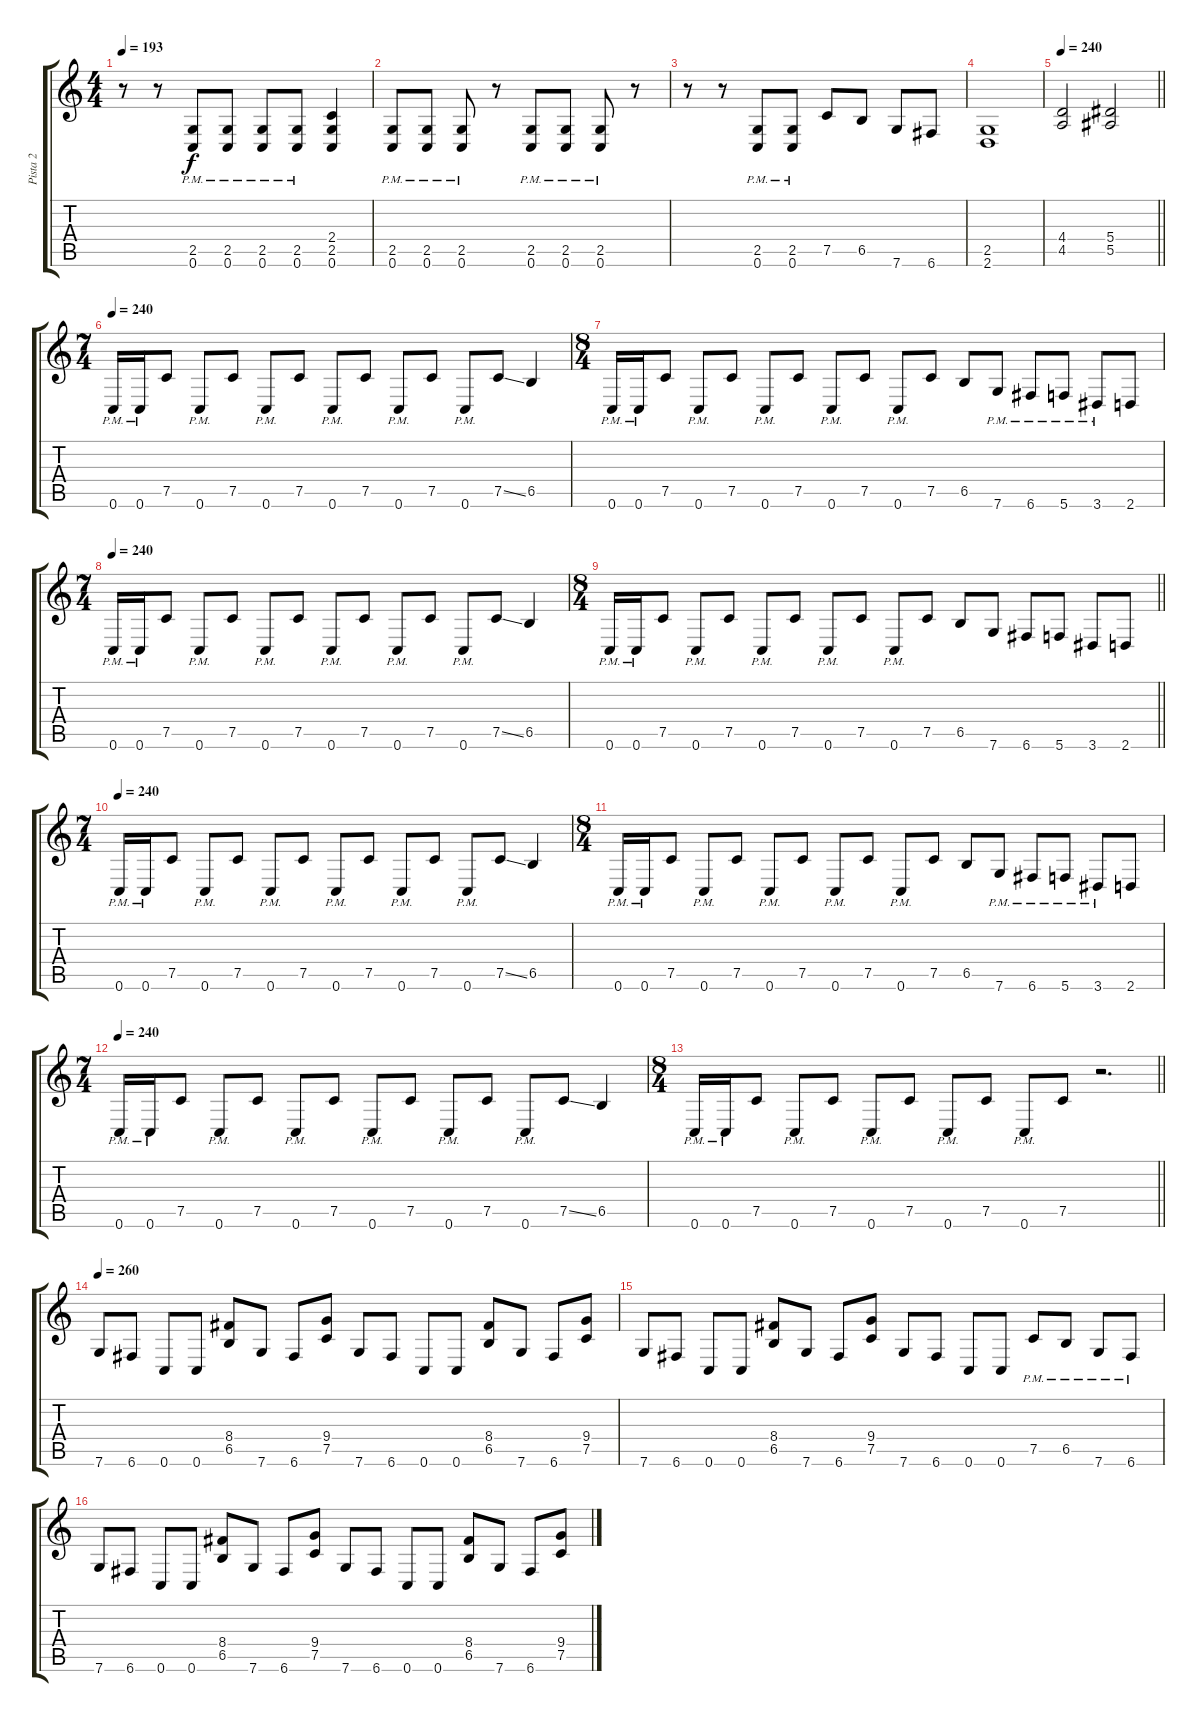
\track ("Pista 2" "Pista 2") {instrument distortionguitar}
\staff {score tabs}
\tuning (C4 G3 Eb3 Bb2 F2 C2) {hide}
\ts (4 4)
\tempo 193
\clef g2
\ks c
r.8{dy f} r.8 (2.5{pm} 0.6{pm}).8 (2.5{pm} 0.6{pm}).8 (2.5{pm} 0.6{pm}).8 (2.5{pm} 0.6{pm}).8 (2.4 2.5 0.6).4 |
(2.5{pm} 0.6{pm}).8 (2.5{pm} 0.6{pm}).8 (2.5{pm} 0.6{pm}).8 r.8 (2.5{pm} 0.6{pm}).8 (2.5{pm} 0.6{pm}).8 (2.5{pm} 0.6{pm}).8 r.8 |
r.8 r.8 (2.5{pm} 0.6{pm}).8 (2.5{pm} 0.6{pm}).8 7.5.8 6.5.8 7.6.8 6.6.8 |
(2.5 2.6).1 |
\tempo 240
\barLineRight lightlight
(4.4 4.5).2 (5.4 5.5).2 |
\ts (7 4)
\tempo 240
0.6{pm}.16 0.6{pm}.16 7.5.8 0.6{pm}.8 7.5.8 0.6{pm}.8 7.5.8 0.6{pm}.8 7.5.8 0.6{pm}.8 7.5.8 0.6{pm}.8 7.5{ss}.8 6.5.4 |
\ts (8 4)
0.6{pm}.16 0.6{pm}.16 7.5.8 0.6{pm}.8 7.5.8 0.6{pm}.8 7.5.8 0.6{pm}.8 7.5.8 0.6{pm}.8 7.5.8 6.5.8 7.6{pm}.8 6.6{pm}.8 5.6{pm}.8 3.6{pm}.8 2.6.8 |
\ts (7 4)
\tempo 240
0.6{pm}.16 0.6{pm}.16 7.5.8 0.6{pm}.8 7.5.8 0.6{pm}.8 7.5.8 0.6{pm}.8 7.5.8 0.6{pm}.8 7.5.8 0.6{pm}.8 7.5{ss}.8 6.5.4 |
\ts (8 4)
\barLineRight lightlight
0.6{pm}.16 0.6{pm}.16 7.5.8 0.6{pm}.8 7.5.8 0.6{pm}.8 7.5.8 0.6{pm}.8 7.5.8 0.6{pm}.8 7.5.8 6.5.8 7.6.8 6.6.8 5.6.8 3.6.8 2.6.8 |
\ts (7 4)
\tempo 240
0.6{pm}.16 0.6{pm}.16 7.5.8 0.6{pm}.8 7.5.8 0.6{pm}.8 7.5.8 0.6{pm}.8 7.5.8 0.6{pm}.8 7.5.8 0.6{pm}.8 7.5{ss}.8 6.5.4 |
\ts (8 4)
0.6{pm}.16 0.6{pm}.16 7.5.8 0.6{pm}.8 7.5.8 0.6{pm}.8 7.5.8 0.6{pm}.8 7.5.8 0.6{pm}.8 7.5.8 6.5.8 7.6{pm}.8 6.6{pm}.8 5.6{pm}.8 3.6{pm}.8 2.6.8 |
\ts (7 4)
\tempo 240
0.6{pm}.16 0.6{pm}.16 7.5.8 0.6{pm}.8 7.5.8 0.6{pm}.8 7.5.8 0.6{pm}.8 7.5.8 0.6{pm}.8 7.5.8 0.6{pm}.8 7.5{ss}.8 6.5.4 |
\ts (8 4)
\barLineRight lightlight
0.6{pm}.16 0.6{pm}.16 7.5.8 0.6{pm}.8 7.5.8 0.6{pm}.8 7.5.8 0.6{pm}.8 7.5.8 0.6{pm}.8 7.5.8 r.2{d} |
\tempo 260
7.6.8 6.6.8 0.6.8 0.6.8 (8.4 6.5).8 7.6.8 6.6.8 (9.4 7.5).8 7.6.8 6.6.8 0.6.8 0.6.8 (8.4 6.5).8 7.6.8 6.6.8 (9.4 7.5).8 |
7.6.8 6.6.8 0.6.8 0.6.8 (8.4 6.5).8 7.6.8 6.6.8 (9.4 7.5).8 7.6.8 6.6.8 0.6.8 0.6.8 7.5{pm}.8 6.5{pm}.8 7.6{pm}.8 6.6{pm}.8 |
7.6.8 6.6.8 0.6.8 0.6.8 (8.4 6.5).8 7.6.8 6.6.8 (9.4 7.5).8 7.6.8 6.6.8 0.6.8 0.6.8 (8.4 6.5).8 7.6.8 6.6.8 (9.4 7.5).8
